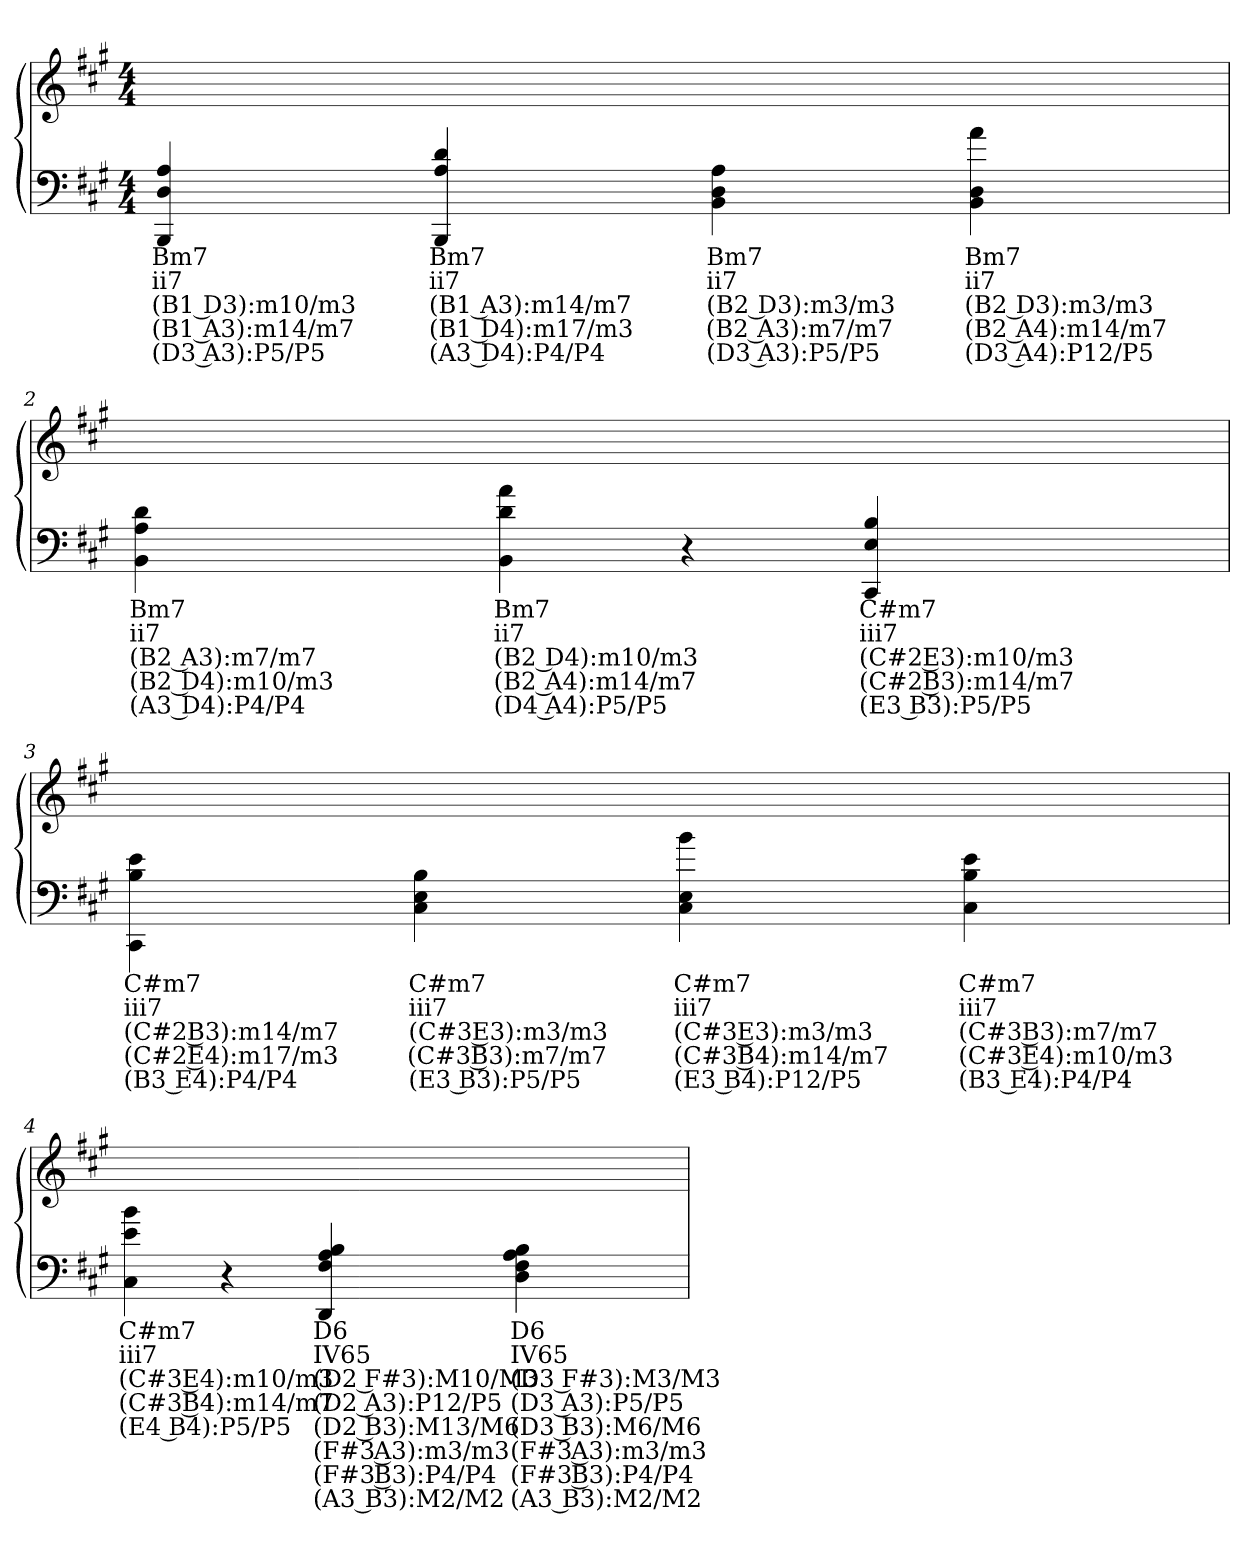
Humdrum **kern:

**kern	**text	**text	**text	**text	**text	**text	**text	**text	**kern
*part2	*part2	*part2	*part2	*part2	*part2	*part2	*part2	*part2	*part1
*staff2	*staff2	*staff2	*staff2	*staff2	*staff2	*staff2	*staff2	*staff2	*staff1
*clefF4	*	*	*	*	*	*	*	*	*clefG2
*k[f#c#g#]	*	*	*	*	*	*	*	*	*k[f#c#g#]
*A:	*	*	*	*	*	*	*	*	*A:
*M4/4	*	*	*	*	*	*	*	*	*M4/4
*MM60	*	*	*	*	*	*	*	*	*MM60
=1	=1	=1	=1	=1	=1	=1	=1	=1	=1
4BBB 4D 4A	Bm7	ii7	(B1 D3):m10/m3	(B1 A3):m14/m7	(D3 A3):P5/P5	.	.	.	1ryy
4BBB 4A 4d	Bm7	ii7	(B1 A3):m14/m7	(B1 D4):m17/m3	(A3 D4):P4/P4	.	.	.	.
4BB 4D 4A	Bm7	ii7	(B2 D3):m3/m3	(B2 A3):m7/m7	(D3 A3):P5/P5	.	.	.	.
4BB 4D 4a	Bm7	ii7	(B2 D3):m3/m3	(B2 A4):m14/m7	(D3 A4):P12/P5	.	.	.	.
=2	=2	=2	=2	=2	=2	=2	=2	=2	=2
4BB 4A 4d	Bm7	ii7	(B2 A3):m7/m7	(B2 D4):m10/m3	(A3 D4):P4/P4	.	.	.	1ryy
4BB 4d 4a	Bm7	ii7	(B2 D4):m10/m3	(B2 A4):m14/m7	(D4 A4):P5/P5	.	.	.	.
4r	.	.	.	.	.	.	.	.	.
4CC# 4E 4B	C#m7	iii7	(C#2 E3):m10/m3	(C#2 B3):m14/m7	(E3 B3):P5/P5	.	.	.	.
=3	=3	=3	=3	=3	=3	=3	=3	=3	=3
4CC# 4B 4e	C#m7	iii7	(C#2 B3):m14/m7	(C#2 E4):m17/m3	(B3 E4):P4/P4	.	.	.	1ryy
4C# 4E 4B	C#m7	iii7	(C#3 E3):m3/m3	(C#3 B3):m7/m7	(E3 B3):P5/P5	.	.	.	.
4C# 4E 4b	C#m7	iii7	(C#3 E3):m3/m3	(C#3 B4):m14/m7	(E3 B4):P12/P5	.	.	.	.
4C# 4B 4e	C#m7	iii7	(C#3 B3):m7/m7	(C#3 E4):m10/m3	(B3 E4):P4/P4	.	.	.	.
=4	=4	=4	=4	=4	=4	=4	=4	=4	=4
4C# 4e 4b	C#m7	iii7	(C#3 E4):m10/m3	(C#3 B4):m14/m7	(E4 B4):P5/P5	.	.	.	1ryy
4r	.	.	.	.	.	.	.	.	.
4DD 4F# 4A 4B	D6	IV65	(D2 F#3):M10/M3	(D2 A3):P12/P5	(D2 B3):M13/M6	(F#3 A3):m3/m3	(F#3 B3):P4/P4	(A3 B3):M2/M2	.
4D 4F# 4A 4B	D6	IV65	(D3 F#3):M3/M3	(D3 A3):P5/P5	(D3 B3):M6/M6	(F#3 A3):m3/m3	(F#3 B3):P4/P4	(A3 B3):M2/M2	.
=	=	=	=	=	=	=	=	=	=
*-	*-	*-	*-	*-	*-	*-	*-	*-	*-
